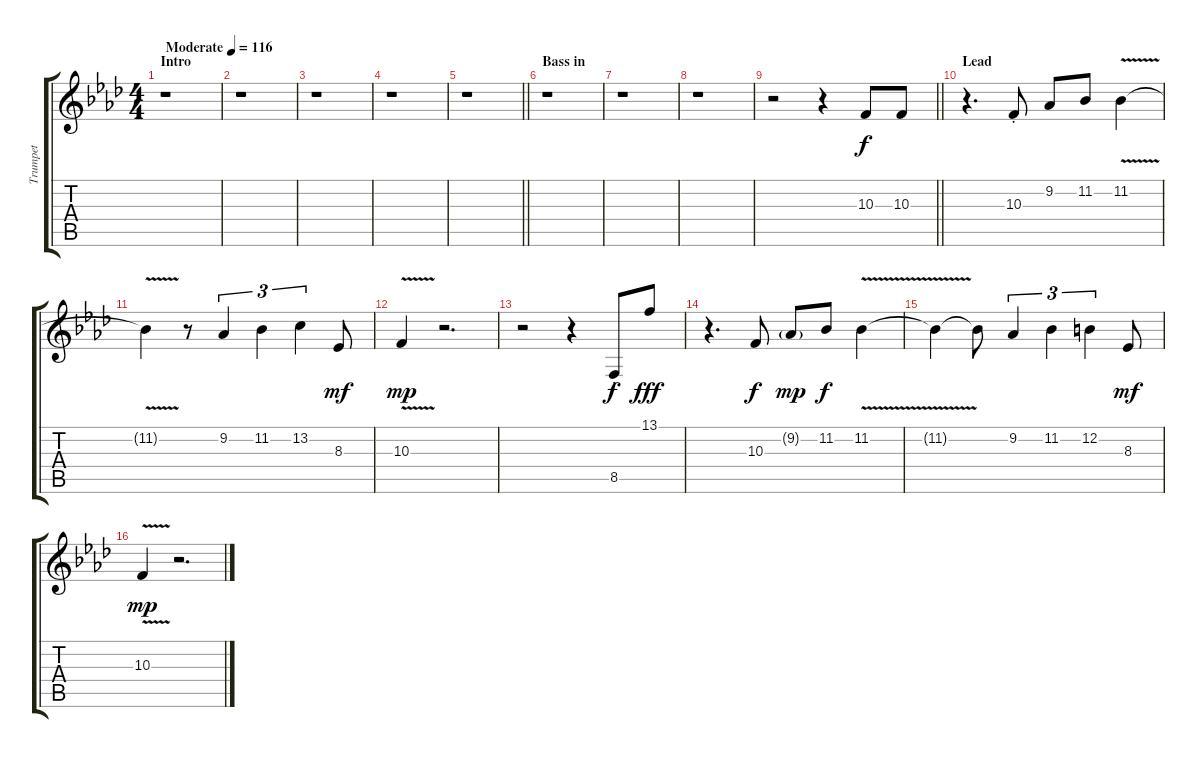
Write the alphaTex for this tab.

\track ("Trumpet" "Trumpet") {instrument trombone}
\staff {score tabs}
\tuning (E4 B3 G3 D3 A2 E2) {hide}
\ts (4 4)
\section ("" "Intro")
\tempo (116 "Moderate")
\clef g2
\ks fminor
r.1{dy f instrument trombone} |
r.1 |
r.1 |
r.1 |
\barLineRight lightlight
r.1 |
\section ("" "Bass in")
r.1 |
r.1 |
r.1 |
\barLineRight lightlight
r.2 r.4 10.3.8 10.3.8 |
\section ("" "Lead")
r.4{d} 10.3{st}.8 9.2.8 11.2.8 11.2{v}.4 |
11.2{t}.4 r.8 9.2.4{tu (3 2)} 11.2.4{tu (3 2)} 13.2.4{tu (3 2)} 8.3.8{dy mf} |
10.3{v}.4{dy mp} r.2{d} |
r.2 r.4 8.5{st}.8{dy f} 13.1.8{dy fff} |
r.4{d} 10.3.8{dy f} 9.2{g}.8{dy mp} 11.2.8{dy f} 11.2{v}.4 |
11.2{t}.4 11.2{t}.8 9.2.4{tu (3 2)} 11.2.4{tu (3 2)} 12.2.4{tu (3 2)} 8.3.8{dy mf} |
10.3{v}.4{dy mp} r.2{d}
